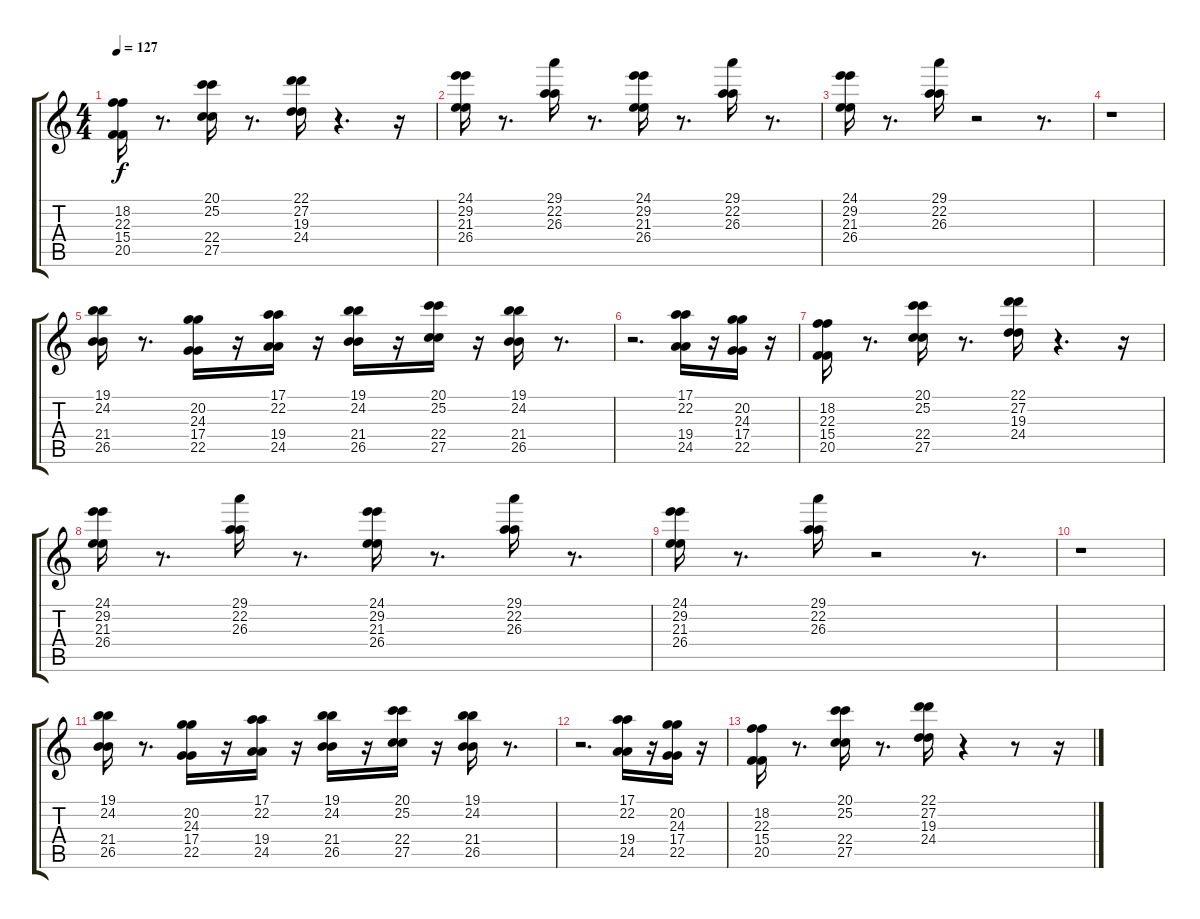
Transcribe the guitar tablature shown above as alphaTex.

\track "" {instrument stringensemble1}
\staff {score tabs}
\tuning (E4 B3 G3 D3 A2 E2) {hide}
\ts (4 4)
\tempo 127
\clef g2
\ks c
(18.2 22.3 15.4 20.5).16{dy f} r.8{d} (20.1 25.2 22.4 27.5).16 r.8{d} (22.1 27.2 19.3 24.4).16 r.4{d} r.16 |
(24.1 29.2 21.3 26.4).16 r.8{d} (29.1 22.2 26.3).16{volume 15} r.8{d} (24.1 29.2 21.3 26.4).16{volume 15} r.8{d} (29.1 22.2 26.3).16{volume 14} r.8{d} |
(24.1 29.2 21.3 26.4).16{volume 14} r.8{d} (29.1 22.2 26.3).16{volume 13} r.2 r.8{d} |
r.1 |
(19.1 24.2 21.4 26.5).16{volume 10} r.8{d} (20.2 24.3 17.4 22.5).16{volume 9} r.16 (17.1 22.2 19.4 24.5).16{volume 9} r.16 (19.1 24.2 21.4 26.5).16{volume 9} r.16 (20.1 25.2 22.4 27.5).16{volume 8} r.16 (19.1 24.2 21.4 26.5).16{volume 8} r.8{d} |
r.2{d} (17.1 22.2 19.4 24.5).16{volume 7} r.16 (20.2 24.3 17.4 22.5).16{volume 6} r.16 |
(18.2 22.3 15.4 20.5).16{volume 6} r.8{d} (20.1 25.2 22.4 27.5).16{volume 6} r.8{d} (22.1 27.2 19.3 24.4).16{volume 5} r.4{d} r.16 |
(24.1 29.2 21.3 26.4).16{volume 5} r.8{d} (29.1 22.2 26.3).16{volume 4} r.8{d} (24.1 29.2 21.3 26.4).16{volume 4} r.8{d} (29.1 22.2 26.3).16{volume 3} r.8{d} |
(24.1 29.2 21.3 26.4).16{volume 3} r.8{d} (29.1 22.2 26.3).16{volume 2} r.2 r.8{d} |
r.1 |
(19.1 24.2 21.4 26.5).16{volume 0} r.8{d} (20.2 24.3 17.4 22.5).16 r.16 (17.1 22.2 19.4 24.5).16 r.16 (19.1 24.2 21.4 26.5).16 r.16 (20.1 25.2 22.4 27.5).16 r.16 (19.1 24.2 21.4 26.5).16 r.8{d} |
r.2{d} (17.1 22.2 19.4 24.5).16 r.16 (20.2 24.3 17.4 22.5).16 r.16 |
(18.2 22.3 15.4 20.5).16 r.8{d} (20.1 25.2 22.4 27.5).16 r.8{d} (22.1 27.2 19.3 24.4).16 r.4 r.8 r.16
